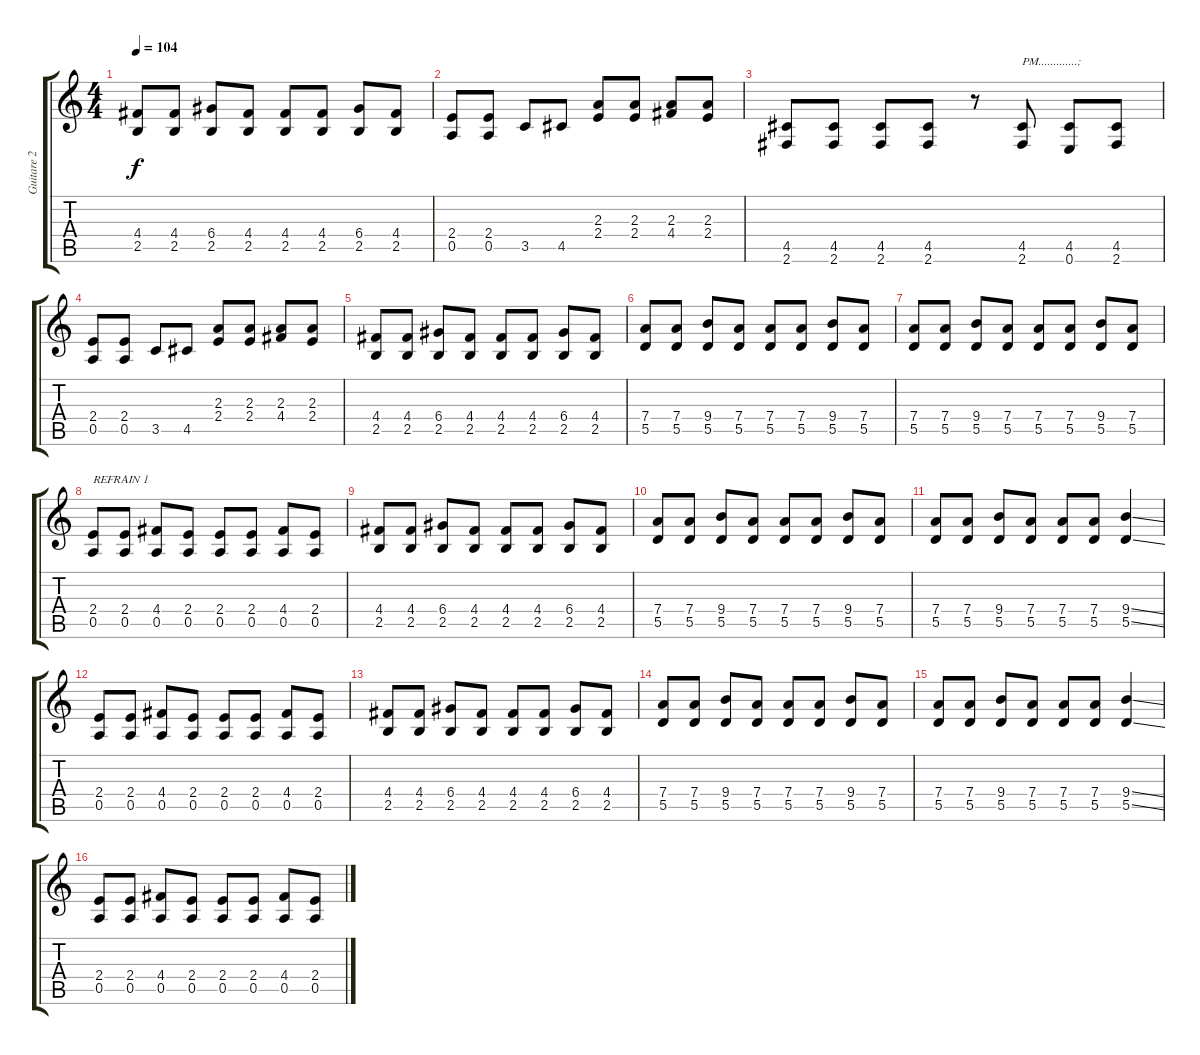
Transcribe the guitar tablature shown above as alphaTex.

\track ("Guitare 2" "Guitare 2") {instrument electricguitarclean}
\staff {score tabs}
\tuning (E4 B3 G3 D3 A2 E2) {hide}
\ts (4 4)
\tempo 104
\clef g2
\ks c
(4.4 2.5).8{dy f} (4.4 2.5).8 (6.4 2.5).8 (4.4 2.5).8 (4.4 2.5).8 (4.4 2.5).8 (6.4 2.5).8 (4.4 2.5).8 |
(2.4 0.5).8 (2.4 0.5).8 3.5.8 4.5.8 (2.3 2.4).8 (2.3 2.4).8 (2.3 4.4).8 (2.3 2.4).8 |
(4.5 2.6).8 (4.5 2.6).8 (4.5 2.6).8 (4.5 2.6).8 r.8 (4.5 2.6).8{txt "PM.............;"} (4.5 0.6).8 (4.5 2.6).8 |
(2.4 0.5).8 (2.4 0.5).8 3.5.8 4.5.8 (2.3 2.4).8 (2.3 2.4).8 (2.3 4.4).8 (2.3 2.4).8 |
(4.4 2.5).8 (4.4 2.5).8 (6.4 2.5).8 (4.4 2.5).8 (4.4 2.5).8 (4.4 2.5).8 (6.4 2.5).8 (4.4 2.5).8 |
(7.4 5.5).8 (7.4 5.5).8 (9.4 5.5).8 (7.4 5.5).8 (7.4 5.5).8 (7.4 5.5).8 (9.4 5.5).8 (7.4 5.5).8 |
(7.4 5.5).8 (7.4 5.5).8 (9.4 5.5).8 (7.4 5.5).8 (7.4 5.5).8 (7.4 5.5).8 (9.4 5.5).8 (7.4 5.5).8 |
(2.4 0.5).8{txt "REFRAIN 1"} (2.4 0.5).8 (4.4 0.5).8 (2.4 0.5).8 (2.4 0.5).8 (2.4 0.5).8 (4.4 0.5).8 (2.4 0.5).8 |
(4.4 2.5).8 (4.4 2.5).8 (6.4 2.5).8 (4.4 2.5).8 (4.4 2.5).8 (4.4 2.5).8 (6.4 2.5).8 (4.4 2.5).8 |
(7.4 5.5).8 (7.4 5.5).8 (9.4 5.5).8 (7.4 5.5).8 (7.4 5.5).8 (7.4 5.5).8 (9.4 5.5).8 (7.4 5.5).8 |
(7.4 5.5).8 (7.4 5.5).8 (9.4 5.5).8 (7.4 5.5).8 (7.4 5.5).8 (7.4 5.5).8 (9.4{ss} 5.5{ss}).4 |
(2.4 0.5).8 (2.4 0.5).8 (4.4 0.5).8 (2.4 0.5).8 (2.4 0.5).8 (2.4 0.5).8 (4.4 0.5).8 (2.4 0.5).8 |
(4.4 2.5).8 (4.4 2.5).8 (6.4 2.5).8 (4.4 2.5).8 (4.4 2.5).8 (4.4 2.5).8 (6.4 2.5).8 (4.4 2.5).8 |
(7.4 5.5).8 (7.4 5.5).8 (9.4 5.5).8 (7.4 5.5).8 (7.4 5.5).8 (7.4 5.5).8 (9.4 5.5).8 (7.4 5.5).8 |
(7.4 5.5).8 (7.4 5.5).8 (9.4 5.5).8 (7.4 5.5).8 (7.4 5.5).8 (7.4 5.5).8 (9.4{ss} 5.5{ss}).4 |
(2.4 0.5).8 (2.4 0.5).8 (4.4 0.5).8 (2.4 0.5).8 (2.4 0.5).8 (2.4 0.5).8 (4.4 0.5).8 (2.4 0.5).8
